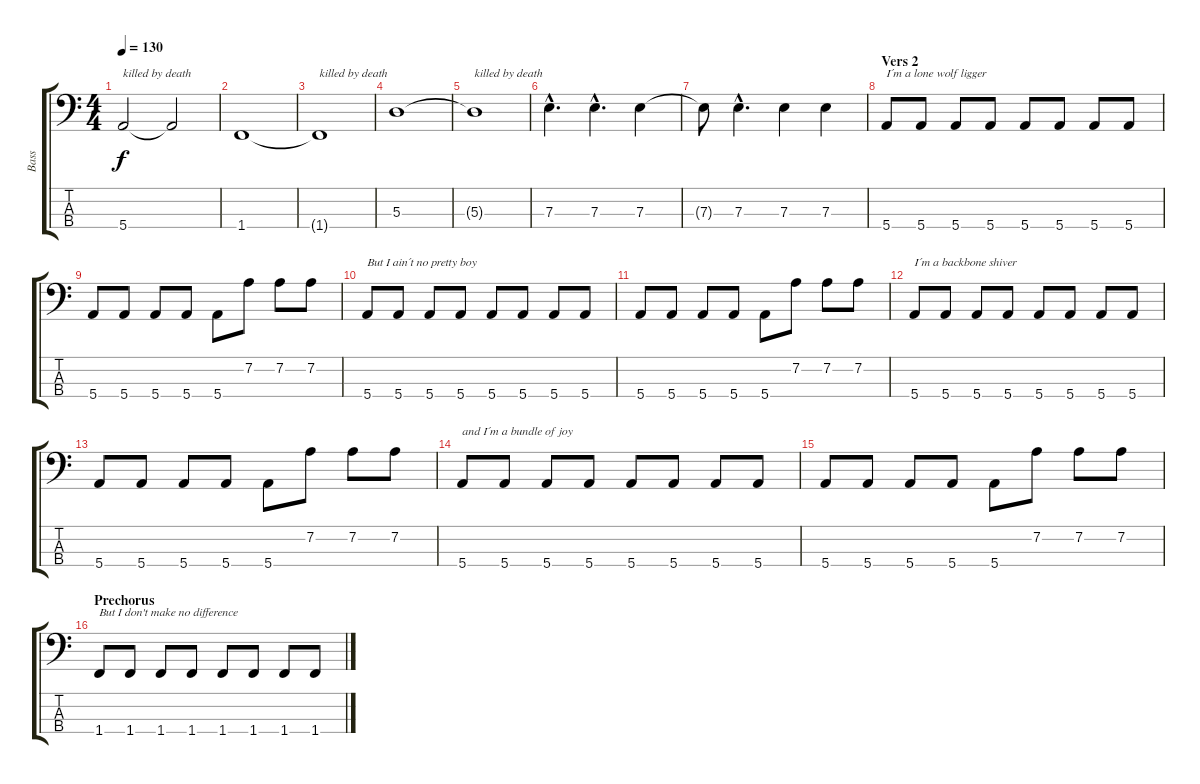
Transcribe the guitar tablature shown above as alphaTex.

\track ("Bass" "Bass") {instrument electricbassfinger}
\staff {score tabs}
\tuning (G2 D2 A1 E1) {hide}
\ts (4 4)
\tempo 130
\clef f4
\ks c
5.4{t}.2{txt "killed by death" dy f} 5.4{t}.2 |
1.4.1 |
1.4{t}.1{txt "killed by death"} |
5.3.1 |
5.3{t}.1{txt "killed by death"} |
7.3{hac}.4{d} 7.3{hac}.4{d} 7.3.4 |
7.3{t}.8 7.3{hac}.4{d} 7.3.4 7.3.4 |
\section ("" "Vers 2")
5.4.8{txt "I´m a lone wolf ligger"} 5.4.8 5.4.8 5.4.8 5.4.8 5.4.8 5.4.8 5.4.8 |
5.4.8 5.4.8 5.4.8 5.4.8 5.4.8 7.2.8 7.2.8 7.2.8 |
5.4.8{txt "But I ain´t no pretty boy"} 5.4.8 5.4.8 5.4.8 5.4.8 5.4.8 5.4.8 5.4.8 |
5.4.8 5.4.8 5.4.8 5.4.8 5.4.8 7.2.8 7.2.8 7.2.8 |
5.4.8{txt "I´m a backbone shiver"} 5.4.8 5.4.8 5.4.8 5.4.8 5.4.8 5.4.8 5.4.8 |
5.4.8 5.4.8 5.4.8 5.4.8 5.4.8 7.2.8 7.2.8 7.2.8 |
5.4.8{txt "and I´m a bundle of joy"} 5.4.8 5.4.8 5.4.8 5.4.8 5.4.8 5.4.8 5.4.8 |
5.4.8 5.4.8 5.4.8 5.4.8 5.4.8 7.2.8 7.2.8 7.2.8 |
\section ("" "Prechorus")
1.4.8{txt "But I don't make no difference"} 1.4.8 1.4.8 1.4.8 1.4.8 1.4.8 1.4.8 1.4.8
